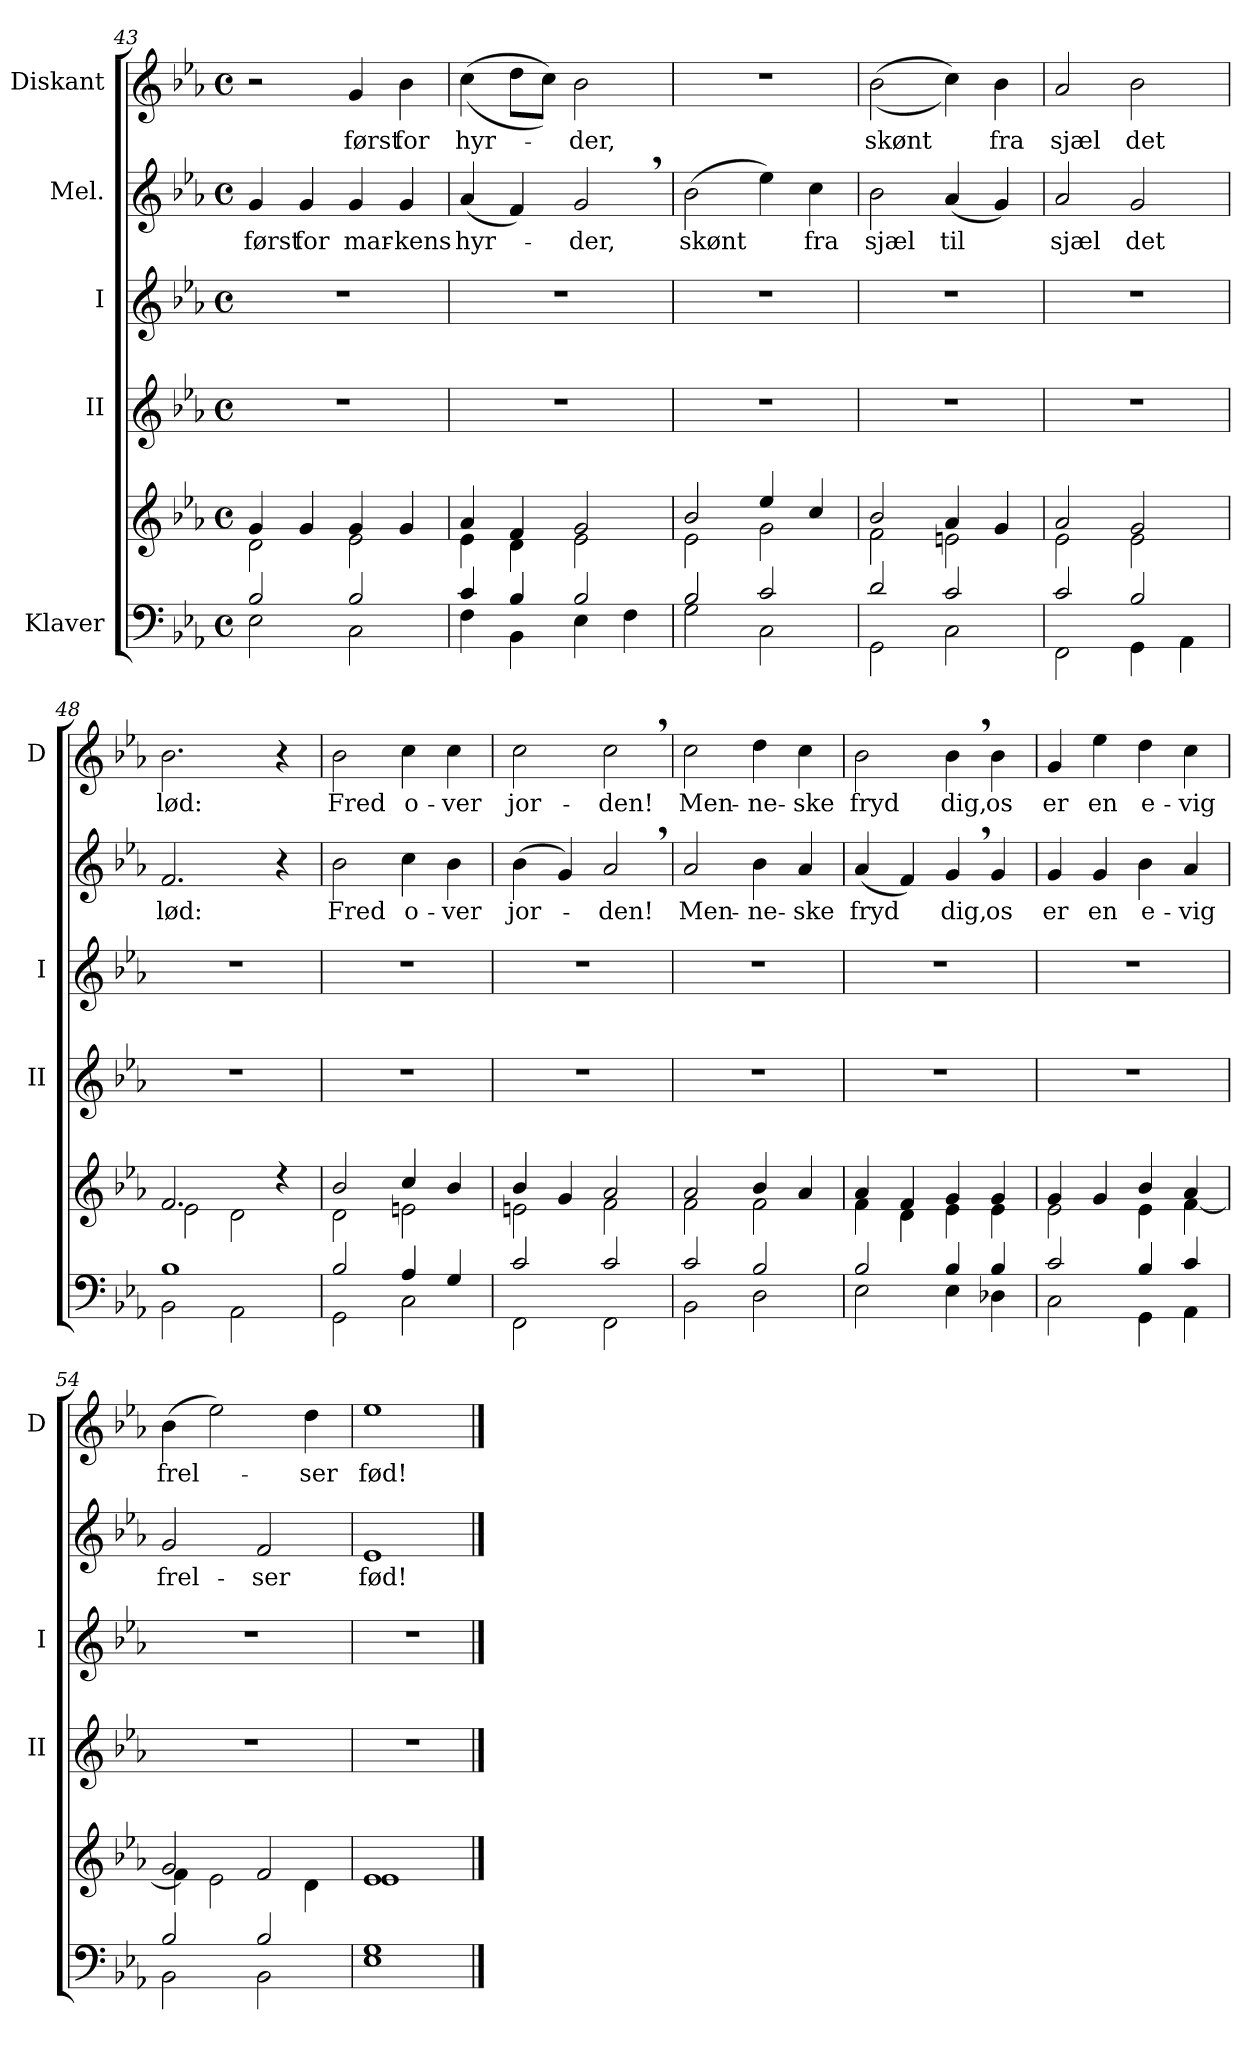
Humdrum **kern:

**kern	**kern	**kern	**kern	**kern	**text	**kern	**text
*part5	*part5	*part4	*part3	*part2	*part2	*part1	*part1
*staff6	*staff5	*staff4	*staff3	*staff2	*staff2	*staff1	*staff1
*I"Klaver	*	*I"II	*I"I	*I"Mel.	*	*I"Diskant	*
*	*	*I'II	*I'I	*	*	*I'D	*
*clefF4	*clefG2	*clefG2	*clefG2	*clefG2	*	*clefG2	*
*k[b-e-a-]	*k[b-e-a-]	*k[b-e-a-]	*k[b-e-a-]	*k[b-e-a-]	*	*k[b-e-a-]	*
*M4/4	*M4/4	*M4/4	*M4/4	*M4/4	*	*M4/4	*
*met(c)	*met(c)	*met(c)	*met(c)	*met(c)	*	*met(c)	*
=43	=43	=43	=43	=43	=43	=43	=43
*^	*^	*	*	*	*	*	*
!	!	!	!	!	!	!	!LO:LY:b	!	!
2B-/	2E-\	4g/	2d\	1r	1r	4g/	først	2r	.
!	!	!	!	!	!	!	!LO:LY:b	!	!
.	.	4g/	.	.	.	4g/	for	.	.
!	!	!	!	!	!	!	!LO:LY:b	!	!LO:LY:b
2B-/	2C\	4g/	2e-\	.	.	4g/	mar-	4g/	først
!	!	!	!	!	!	!	!LO:LY:b	!	!LO:LY:b
.	.	4g/	.	.	.	4g/	-kens	4b-\	for
=44	=44	=44	=44	=44	=44	=44	=44	=44	=44
!	!	!	!	!	!	!	!LO:LY:b	!	!LO:LY:b
4c/	4F\	4a-/	4e-\	1r	1r	(<4a-/	hyr-	(>(>4cc\	hyr-
4B-/	4BB-\	4f/	4d\	.	.	4f/)	.	8dd\L	.
.	.	.	.	.	.	.	.	8cc\J))	.
!	!	!	!	!	!	!	!LO:LY:b	!	!LO:LY:b
2B-/	4E-\	2g/	2e-\	.	.	2g,/	-der,	2b-\	-der,
.	4F\	.	.	.	.	.	.	.	.
=45	=45	=45	=45	=45	=45	=45	=45	=45	=45
!	!	!	!	!	!	!	!LO:LY:b	!	!
2B-/	2G\	2b-/	2e-\	1r	1r	(>2b-\	skønt	1r	.
2c/	2C\	4ee-/	2g\	.	.	4ee-\)	.	.	.
!	!	!	!	!	!	!	!LO:LY:b	!	!
.	.	4cc/	.	.	.	4cc\	fra	.	.
=46	=46	=46	=46	=46	=46	=46	=46	=46	=46
!	!	!	!	!	!	!	!LO:LY:b	!	!LO:LY:b
2d/	2GG\	2b-/	2f\	1r	1r	2b-\	sjæl	(>(>2b-\	skønt
!	!	!	!	!	!	!	!LO:LY:b	!	!
2c/	2C\	4a-/	2en\	.	.	(<4a-/	til	4cc\))	.
!	!	!	!	!	!	!	!	!	!LO:LY:b
.	.	4g/	.	.	.	4g/)	.	4b-\	fra
=47	=47	=47	=47	=47	=47	=47	=47	=47	=47
!	!	!	!	!	!	!	!LO:LY:b	!	!LO:LY:b
2c/	2FF\	2a-/	2e-\	1r	1r	2a-/	sjæl	2a-/	sjæl
!	!	!	!	!	!	!	!LO:LY:b	!	!LO:LY:b
2B-/	4GG\	2g/	2e-\	.	.	2g/	det	2b-\	det
.	4AA-\	.	.	.	.	.	.	.	.
!!LO:LB:g=z
=48	=48	=48	=48	=48	=48	=48	=48	=48	=48
!	!	!	!	!	!	!	!LO:LY:b	!	!LO:LY:b
1B-	2BB-\	2.f/	2e-\	1r	1r	2.f/	lød:	2.b-\	lød:
.	2AA-\	.	2d\	.	.	.	.	.	.
.	.	4r	.	.	.	4r	.	4r	.
=49	=49	=49	=49	=49	=49	=49	=49	=49	=49
!	!	!	!	!	!	!	!LO:LY:b	!	!LO:LY:b
2B-/	2GG\	2b-/	2d\	1r	1r	2b-\	Fred	2b-\	Fred
!	!	!	!	!	!	!	!LO:LY:b	!	!LO:LY:b
4A-/	2C\	4cc/	2en\	.	.	4cc\	o-	4cc\	o-
!	!	!	!	!	!	!	!LO:LY:b	!	!LO:LY:b
4G/	.	4b-/	.	.	.	4b-\	-ver	4cc\	-ver
=50	=50	=50	=50	=50	=50	=50	=50	=50	=50
!	!	!	!	!	!	!	!LO:LY:b	!	!LO:LY:b
2c/	2FF\	4b-/	2en\	1r	1r	(>4b-\	jor-	2cc\	jor-
.	.	4g/	.	.	.	4g/)	.	.	.
!	!	!	!	!	!	!	!LO:LY:b	!	!LO:LY:b
2c/	2FF\	2a-/	2f\	.	.	2a-,/	-den!	2cc,\	-den!
=51	=51	=51	=51	=51	=51	=51	=51	=51	=51
!	!	!	!	!	!	!	!LO:LY:b	!	!LO:LY:b
2c/	2BB-\	2a-/	2f\	1r	1r	2a-/	Men-	2cc\	Men-
!	!	!	!	!	!	!	!LO:LY:b	!	!LO:LY:b
2B-/	2D\	4b-/	2f\	.	.	4b-\	-ne-	4dd\	-ne-
!	!	!	!	!	!	!	!LO:LY:b	!	!LO:LY:b
.	.	4a-/	.	.	.	4a-/	-ske	4cc\	-ske
=52	=52	=52	=52	=52	=52	=52	=52	=52	=52
!	!	!	!	!	!	!	!LO:LY:b	!	!LO:LY:b
2B-/	2E-\	4a-/	4f\	1r	1r	(<4a-/	fryd	2b-\	fryd
.	.	4f/	4d\	.	.	4f/)	.	.	.
!	!	!	!	!	!	!	!LO:LY:b	!	!LO:LY:b
4B-/	4E-\	4g/	4e-\	.	.	4g,/	dig,	4b-,\	dig,
!	!	!	!	!	!	!	!LO:LY:b	!	!LO:LY:b
4B-/	4D-X\	4g/	4e-\	.	.	4g/	os	4b-\	os
=53	=53	=53	=53	=53	=53	=53	=53	=53	=53
!	!	!	!	!	!	!	!LO:LY:b	!	!LO:LY:b
2c/	2C\	4g/	2e-\	1r	1r	4g/	er	4g/	er
!	!	!	!	!	!	!	!LO:LY:b	!	!LO:LY:b
.	.	4g/	.	.	.	4g/	en	4ee-\	en
!	!	!	!	!	!	!	!LO:LY:b	!	!LO:LY:b
4B-/	4GG\	4b-/	4e-\	.	.	4b-\	e-	4dd\	e-
!	!	!	!	!	!	!	!LO:LY:b	!	!LO:LY:b
4c/	4AA-\	4a-/	[4f\	.	.	4a-/	-vig	4cc\	-vig
=54	=54	=54	=54	=54	=54	=54	=54	=54	=54
!	!	!	!	!	!	!	!LO:LY:b	!	!LO:LY:b
2B-/	2BB-\	2g/	4f\]	1r	1r	2g/	frel-	(>4b-\	frel-
.	.	.	2e-\	.	.	.	.	2ee-\)	.
!	!	!	!	!	!	!	!LO:LY:b	!	!
2B-/	2BB-\	2f/	.	.	.	2f/	-ser	.	.
!	!	!	!	!	!	!	!	!	!LO:LY:b
.	.	.	4d\	.	.	.	.	4dd\	-ser
=55	=55	=55	=55	=55	=55	=55	=55	=55	=55
!	!	!	!	!	!	!	!LO:LY:b	!	!LO:LY:b
1G	1E-	1e-	1e-	1r	1r	1e-	fød!	1ee-	fød!
*v	*v	*	*	*	*	*	*	*	*
*	*v	*v	*	*	*	*	*	*
==	==	==	==	==	==	==	==
*-	*-	*-	*-	*-	*-	*-	*-
